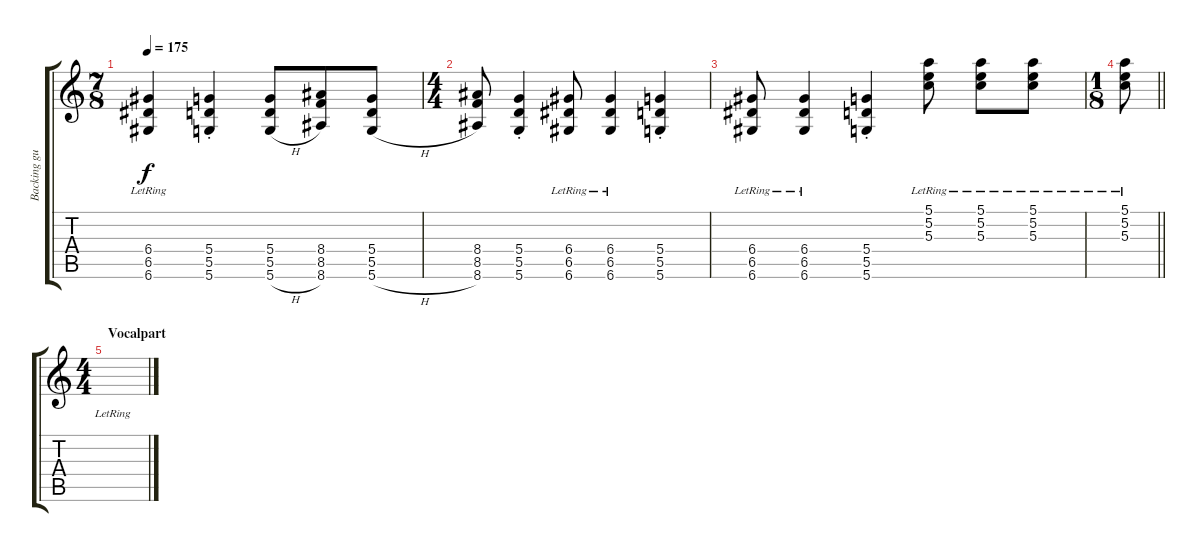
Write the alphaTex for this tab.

\track ("Backing guitar" "Backing gu") {instrument distortionguitar}
\staff {score tabs}
\tuning (E4 B3 G3 D3 A2 D2) {hide}
\ts (7 8)
\tempo 175
\clef g2
\ks c
(6.4{lr} 6.5{lr} 6.6{lr}).4{dy f} (5.4{st} 5.5{st} 5.6{st}).4 (5.4 5.5 5.6{h}).8 (8.4 8.5 8.6).8 (5.4 5.5 5.6{h}).8 |
\ts (4 4)
(8.4 8.5 8.6).8 (5.4{st} 5.5{st} 5.6{st}).4 (6.4{lr} 6.5{lr} 6.6{lr}).8 (6.4{lr} 6.5{lr} 6.6{lr}).4 (5.4{st} 5.5{st} 5.6{st}).4 |
(6.4{lr} 6.5{lr} 6.6{lr}).8 (6.4{lr} 6.5{lr} 6.6{lr}).4 (5.4{st} 5.5{st} 5.6{st}).4 (5.1{lr} 5.2{lr} 5.3{lr}).8 (5.1{lr} 5.2{lr} 5.3{lr}).8 (5.1{lr} 5.2{lr} 5.3{lr}).8 |
\ts (1 8)
\barLineRight lightlight
(5.1{lr} 5.2{lr} 5.3{lr}).8 |
\ts (4 4)
\section ("" "Vocalpart")
